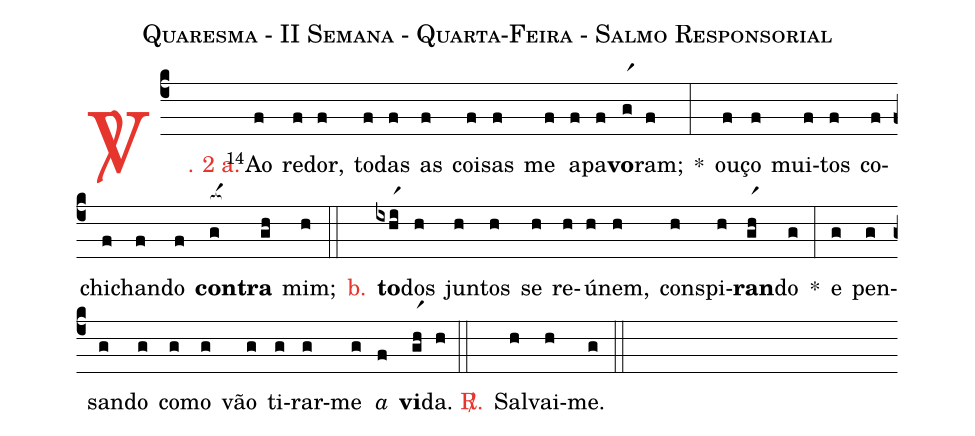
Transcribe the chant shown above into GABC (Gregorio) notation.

name: Quaresma - II Semana - Quarta-Feira - Salmo Responsorial;
%%
(c4)

<c><sp>V/</sp>. 2 a.</c>() <v>\VSup{14}</v>Ao(f) re(f)dor,(f) to(f)das(f) as(f) coi(f)sas(f) me(f) a(f)pa(f)<b>vo</b>(gr1)ram;(f) *(:)
ou(f)ço(f) mui(f)tos(f) co(f)chi(f)chan(f)do(f) <b>con</b>(g[ocba:1{])<b>tra</b>(gh[ocba:0}]) mim;(h)

(::)

<nlba><c>b.</c>() <b>to</b></nlba>(ixhr1i)dos(h) jun(h)tos(h) se(h) re(h)ú(h)nem,(h) cons(h)pi(h)<b>ran</b>(gr1h)do(g) *(:)
e(g) pen(g)san(g)do(g) co(g)mo(g) vão(g) ti(g)rar-(g)me(g) <i>a</i>(f) <b>vi</b>(gr1h)da.(h)

(::)

<nlba><c><sp>R/</sp>.</c>() Sal</nlba>(h)vai-(h)me.(g)

(::)
